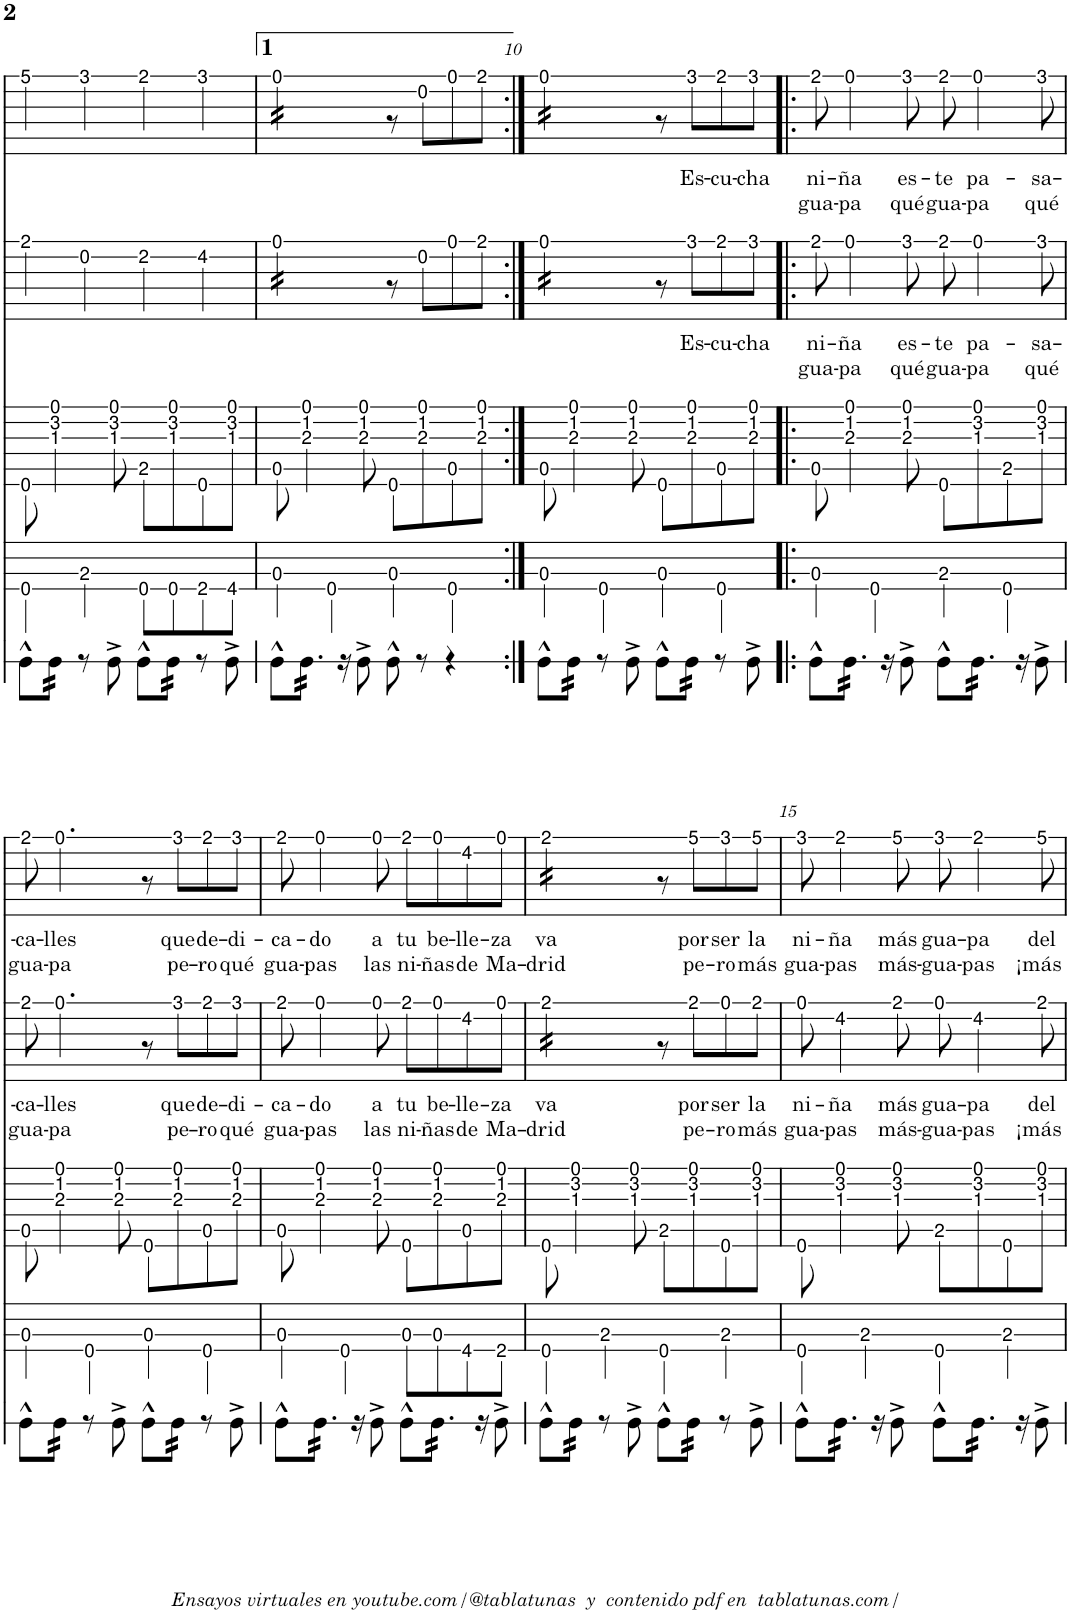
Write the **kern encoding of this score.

**kern	**kern	**kern	**kern	**text	**text	**kern	**text	**text
*part5	*part4	*part3	*part2	*part2	*part2	*part1	*part1	*part1
*staff5	*staff4	*staff3	*staff2	*staff2	*staff2	*staff1	*staff1	*staff1
*I"Pandereta	*I"Bajo	*I"Guitarra	*I"Laúd	*	*	*I"Bandurria	*	*
!!LO:PB:g=z
*clefX	*	*	*	*	*	*	*	*
*	*Trd7c12	*	*	*	*	*	*	*
*k[]	*k[]	*k[]	*k[]	*	*	*k[]	*	*
*M4/4	*M4/4	*M4/4	*M4/4	*	*	*M4/4	*	*
=8	=8	=8	=8	=8	=8	=8	=8	=8
8Re^^\L	4EE\	8EE\	4b\	.	.	4ddd\	.	.
*tremolo	*	*	*	*	*	*	*	*
32Re\	.	4G#X\ 4d\ 4e\	.	.	.	.	.	.
32Re\	.	.	.	.	.	.	.	.
32Re\	.	.	.	.	.	.	.	.
32Re\JJJ	.	.	.	.	.	.	.	.
*Xtremolo	*	*	*	*	*	*	*	*
8r	4BB\	.	4e\	.	.	4ccc\	.	.
8Re^\	.	8G#\ 8d\ 8e\	.	.	.	.	.	.
8Re^^\L	8EE\L	8BB\L	4f#X\	.	.	4bb\	.	.
*tremolo	*	*	*	*	*	*	*	*
32Re\	8EE\	8G#\ 8d\ 8e\	.	.	.	.	.	.
32Re\	.	.	.	.	.	.	.	.
32Re\	.	.	.	.	.	.	.	.
32Re\JJJ	.	.	.	.	.	.	.	.
*Xtremolo	*	*	*	*	*	*	*	*
8r	8FF#X\	8EE\	4g#X\	.	.	4ccc\	.	.
8Re^\	8GG#X\J	8G#\ 8d\ 8e\J	.	.	.	.	.	.
=9	=9	=9	=9	=9	=9	=9	=9	=9
8Re^^\L	4AA\	8AA\	2a\	.	.	2aa\	.	.
*tremolo	*	*	*	*	*	*	*	*
32Re\LLL	.	4A\ 4c\ 4e\	.	.	.	.	.	.
32Re\	.	.	.	.	.	.	.	.
32Re\	.	.	.	.	.	.	.	.
32Re\	.	.	.	.	.	.	.	.
32Re\	4EE\	.	.	.	.	.	.	.
32Re\JJJ	.	.	.	.	.	.	.	.
*Xtremolo	*	*	*	*	*	*	*	*
16r	.	.	.	.	.	.	.	.
8Re^\	.	8A\ 8c\ 8e\	.	.	.	.	.	.
8Re^^\	4AA\	8EE\L	8r	.	.	8r	.	.
8r	.	8A\ 8c\ 8e\	8e\L	.	.	8ee\L	.	.
4r	4EE\	8AA\	8a\	.	.	8aa\	.	.
.	.	8A\ 8c\ 8e\J	8b\J	.	.	8bb\J	.	.
=10:|!	=10:|!	=10:|!	=10:|!	=10:|!	=10:|!	=10:|!	=10:|!	=10:|!
8Re^^\L	4AA\	8AA\	2a\	.	.	2aa\	.	.
*tremolo	*	*	*	*	*	*	*	*
32Re\	.	4A\ 4c\ 4e\	.	.	.	.	.	.
32Re\	.	.	.	.	.	.	.	.
32Re\	.	.	.	.	.	.	.	.
32Re\JJJ	.	.	.	.	.	.	.	.
*Xtremolo	*	*	*	*	*	*	*	*
8r	4EE\	.	.	.	.	.	.	.
8Re^\	.	8A\ 8c\ 8e\	.	.	.	.	.	.
8Re^^\L	4AA\	8EE\L	8r	.	.	8r	.	.
!	!	!	!	!LO:LY:b	!	!	!LO:LY:b	!
*tremolo	*	*	*	*	*	*	*	*
32Re\	.	8A\ 8c\ 8e\	8cc\L	Es-	.	8ccc\L	Es-	.
32Re\	.	.	.	.	.	.	.	.
32Re\	.	.	.	.	.	.	.	.
32Re\JJJ	.	.	.	.	.	.	.	.
*Xtremolo	*	*	*	*	*	*	*	*
!	!	!	!	!LO:LY:b	!	!	!LO:LY:b	!
8r	4EE\	8AA\	8b\	-cu-	.	8bb\	-cu-	.
!	!	!	!	!LO:LY:b	!	!	!LO:LY:b	!
8Re^\	.	8A\ 8c\ 8e\J	8cc\J	-cha	.	8ccc\J	-cha	.
=11!|:	=11!|:	=11!|:	=11!|:	=11!|:	=11!|:	=11!|:	=11!|:	=11!|:
!	!	!	!	!LO:LY:b	!LO:LY:b	!	!LO:LY:b	!LO:LY:b
8Re^^\L	4AA\	8AA\	8b\	ni-	gua-	8bb\	ni-	gua-
!	!	!	!	!LO:LY:b	!LO:LY:b	!	!LO:LY:b	!LO:LY:b
*tremolo	*	*	*	*	*	*	*	*
32Re\LLL	.	4A\ 4c\ 4e\	4a\	-ña	-pa	4aa\	-ña	-pa
32Re\	.	.	.	.	.	.	.	.
32Re\	.	.	.	.	.	.	.	.
32Re\	.	.	.	.	.	.	.	.
32Re\	4EE\	.	.	.	.	.	.	.
32Re\JJJ	.	.	.	.	.	.	.	.
*Xtremolo	*	*	*	*	*	*	*	*
16r	.	.	.	.	.	.	.	.
!	!	!	!	!LO:LY:b	!LO:LY:b	!	!LO:LY:b	!LO:LY:b
8Re^\	.	8A\ 8c\ 8e\	8cc\	es-	qué	8ccc\	es-	qué
!	!	!	!	!LO:LY:b	!LO:LY:b	!	!LO:LY:b	!LO:LY:b
8Re^^\L	4BB\	8EE\L	8b\	-te	gua-	8bb\	-te	gua-
!	!	!	!	!LO:LY:b	!LO:LY:b	!	!LO:LY:b	!LO:LY:b
*tremolo	*	*	*	*	*	*	*	*
32Re\LLL	.	8G#X\ 8d\ 8e\	4a\	pa-	-pa	4aa\	pa-	-pa
32Re\	.	.	.	.	.	.	.	.
32Re\	.	.	.	.	.	.	.	.
32Re\	.	.	.	.	.	.	.	.
32Re\	4EE\	8BB\	.	.	.	.	.	.
32Re\JJJ	.	.	.	.	.	.	.	.
*Xtremolo	*	*	*	*	*	*	*	*
16r	.	.	.	.	.	.	.	.
!	!	!	!	!LO:LY:b	!LO:LY:b	!	!LO:LY:b	!LO:LY:b
8Re^\	.	8G#\ 8d\ 8e\J	8cc\	-sa-	qué	8ccc\	-sa-	qué
!!LO:LB:g=z
=12	=12	=12	=12	=12	=12	=12	=12	=12
!	!	!	!	!LO:LY:b	!LO:LY:b	!	!LO:LY:b	!LO:LY:b
8Re^^\L	4AA\	8AA\	8b\	-ca-	gua-	8bb\	-ca-	gua-
!	!	!	!	!LO:LY:b	!LO:LY:b	!	!LO:LY:b	!LO:LY:b
*tremolo	*	*	*	*	*	*	*	*
32Re\	.	4A\ 4c\ 4e\	4.a\	-lles	-pa	4.aa\	-lles	-pa
32Re\	.	.	.	.	.	.	.	.
32Re\	.	.	.	.	.	.	.	.
32Re\JJJ	.	.	.	.	.	.	.	.
*Xtremolo	*	*	*	*	*	*	*	*
8r	4EE\	.	.	.	.	.	.	.
8Re^\	.	8A\ 8c\ 8e\	.	.	.	.	.	.
8Re^^\L	4AA\	8EE\L	8r	.	.	8r	.	.
!	!	!	!	!LO:LY:b	!LO:LY:b	!	!LO:LY:b	!LO:LY:b
*tremolo	*	*	*	*	*	*	*	*
32Re\	.	8A\ 8c\ 8e\	8cc\L	que	pe-	8ccc\L	que	pe-
32Re\	.	.	.	.	.	.	.	.
32Re\	.	.	.	.	.	.	.	.
32Re\JJJ	.	.	.	.	.	.	.	.
*Xtremolo	*	*	*	*	*	*	*	*
!	!	!	!	!LO:LY:b	!LO:LY:b	!	!LO:LY:b	!LO:LY:b
8r	4EE\	8AA\	8b\	de-	-ro	8bb\	de-	-ro
!	!	!	!	!LO:LY:b	!LO:LY:b	!	!LO:LY:b	!LO:LY:b
8Re^\	.	8A\ 8c\ 8e\J	8cc\J	-di-	qué	8ccc\J	-di-	qué
=13	=13	=13	=13	=13	=13	=13	=13	=13
!	!	!	!	!LO:LY:b	!LO:LY:b	!	!LO:LY:b	!LO:LY:b
8Re^^\L	4AA\	8AA\	8b\	-ca-	gua-	8bb\	-ca-	gua-
!	!	!	!	!LO:LY:b	!LO:LY:b	!	!LO:LY:b	!LO:LY:b
*tremolo	*	*	*	*	*	*	*	*
32Re\LLL	.	4A\ 4c\ 4e\	4a\	-do	-pas	4aa\	-do	-pas
32Re\	.	.	.	.	.	.	.	.
32Re\	.	.	.	.	.	.	.	.
32Re\	.	.	.	.	.	.	.	.
32Re\	4EE\	.	.	.	.	.	.	.
32Re\JJJ	.	.	.	.	.	.	.	.
*Xtremolo	*	*	*	*	*	*	*	*
16r	.	.	.	.	.	.	.	.
!	!	!	!	!LO:LY:b	!LO:LY:b	!	!LO:LY:b	!LO:LY:b
8Re^\	.	8A\ 8c\ 8e\	8a\	a	las	8aa\	a	las
!	!	!	!	!LO:LY:b	!LO:LY:b	!	!LO:LY:b	!LO:LY:b
8Re^^\L	8AA\L	8EE\L	8b\L	tu	ni-	8bb\L	tu	ni-
!	!	!	!	!LO:LY:b	!LO:LY:b	!	!LO:LY:b	!LO:LY:b
*tremolo	*	*	*	*	*	*	*	*
32Re\LLL	8AA\	8A\ 8c\ 8e\	8a\	be-	-ñas	8aa\	be-	-ñas
32Re\	.	.	.	.	.	.	.	.
32Re\	.	.	.	.	.	.	.	.
32Re\	.	.	.	.	.	.	.	.
!	!	!	!	!LO:LY:b	!LO:LY:b	!	!LO:LY:b	!LO:LY:b
32Re\	8GG#X\	8AA\	8g#X\	-lle-	de	8gg#X\	-lle-	de
32Re\JJJ	.	.	.	.	.	.	.	.
*Xtremolo	*	*	*	*	*	*	*	*
16r	.	.	.	.	.	.	.	.
!	!	!	!	!LO:LY:b	!LO:LY:b	!	!LO:LY:b	!LO:LY:b
8Re^\	8FF#X\J	8A\ 8c\ 8e\J	8a\J	-za	Ma-	8aa\J	-za	Ma-
=14	=14	=14	=14	=14	=14	=14	=14	=14
!	!	!	!	!LO:LY:b	!LO:LY:b	!	!LO:LY:b	!LO:LY:b
8Re^^\L	4EE\	8EE\	2b\	va	-drid	2bb\	va	-drid
*tremolo	*	*	*	*	*	*	*	*
32Re\	.	4G#X\ 4d\ 4e\	.	.	.	.	.	.
32Re\	.	.	.	.	.	.	.	.
32Re\	.	.	.	.	.	.	.	.
32Re\JJJ	.	.	.	.	.	.	.	.
*Xtremolo	*	*	*	*	*	*	*	*
8r	4BB\	.	.	.	.	.	.	.
8Re^\	.	8G#\ 8d\ 8e\	.	.	.	.	.	.
8Re^^\L	4EE\	8BB\L	8r	.	.	8r	.	.
!	!	!	!	!LO:LY:b	!LO:LY:b	!	!LO:LY:b	!LO:LY:b
*tremolo	*	*	*	*	*	*	*	*
32Re\	.	8G#\ 8d\ 8e\	8b\L	por	pe-	8ddd\L	por	pe-
32Re\	.	.	.	.	.	.	.	.
32Re\	.	.	.	.	.	.	.	.
32Re\JJJ	.	.	.	.	.	.	.	.
*Xtremolo	*	*	*	*	*	*	*	*
!	!	!	!	!LO:LY:b	!LO:LY:b	!	!LO:LY:b	!LO:LY:b
8r	4BB\	8EE\	8a\	ser	-ro	8ccc\	ser	-ro
!	!	!	!	!LO:LY:b	!LO:LY:b	!	!LO:LY:b	!LO:LY:b
8Re^\	.	8G#\ 8d\ 8e\J	8b\J	la	más	8ddd\J	la	más
=15	=15	=15	=15	=15	=15	=15	=15	=15
!	!	!	!	!LO:LY:b	!LO:LY:b	!	!LO:LY:b	!LO:LY:b
8Re^^\L	4EE\	8EE\	8a\	ni-	gua-	8ccc\	ni-	gua-
!	!	!	!	!LO:LY:b	!LO:LY:b	!	!LO:LY:b	!LO:LY:b
*tremolo	*	*	*	*	*	*	*	*
32Re\LLL	.	4G#X\ 4d\ 4e\	4g#X\	-ña	-pas	4bb\	-ña	-pas
32Re\	.	.	.	.	.	.	.	.
32Re\	.	.	.	.	.	.	.	.
32Re\	.	.	.	.	.	.	.	.
32Re\	4BB\	.	.	.	.	.	.	.
32Re\JJJ	.	.	.	.	.	.	.	.
*Xtremolo	*	*	*	*	*	*	*	*
16r	.	.	.	.	.	.	.	.
!	!	!	!	!LO:LY:b	!LO:LY:b	!	!LO:LY:b	!LO:LY:b
8Re^\	.	8G#\ 8d\ 8e\	8b\	más	más-	8ddd\	más	más-
!	!	!	!	!LO:LY:b	!LO:LY:b	!	!LO:LY:b	!LO:LY:b
8Re^^\L	4EE\	8BB\L	8a\	gua-	-gua-	8ccc\	gua-	-gua-
!	!	!	!	!LO:LY:b	!LO:LY:b	!	!LO:LY:b	!LO:LY:b
*tremolo	*	*	*	*	*	*	*	*
32Re\LLL	.	8G#\ 8d\ 8e\	4g#\	-pa	-pas	4bb\	-pa	-pas
32Re\	.	.	.	.	.	.	.	.
32Re\	.	.	.	.	.	.	.	.
32Re\	.	.	.	.	.	.	.	.
32Re\	4BB\	8EE\	.	.	.	.	.	.
32Re\JJJ	.	.	.	.	.	.	.	.
*Xtremolo	*	*	*	*	*	*	*	*
16r	.	.	.	.	.	.	.	.
!	!	!	!	!LO:LY:b	!LO:LY:b	!	!LO:LY:b	!LO:LY:b
8Re^\	.	8G#\ 8d\ 8e\J	8b\	del	¡más	8ddd\	del	¡más
=	=	=	=	=	=	=	=	=
*-	*-	*-	*-	*-	*-	*-	*-	*-
